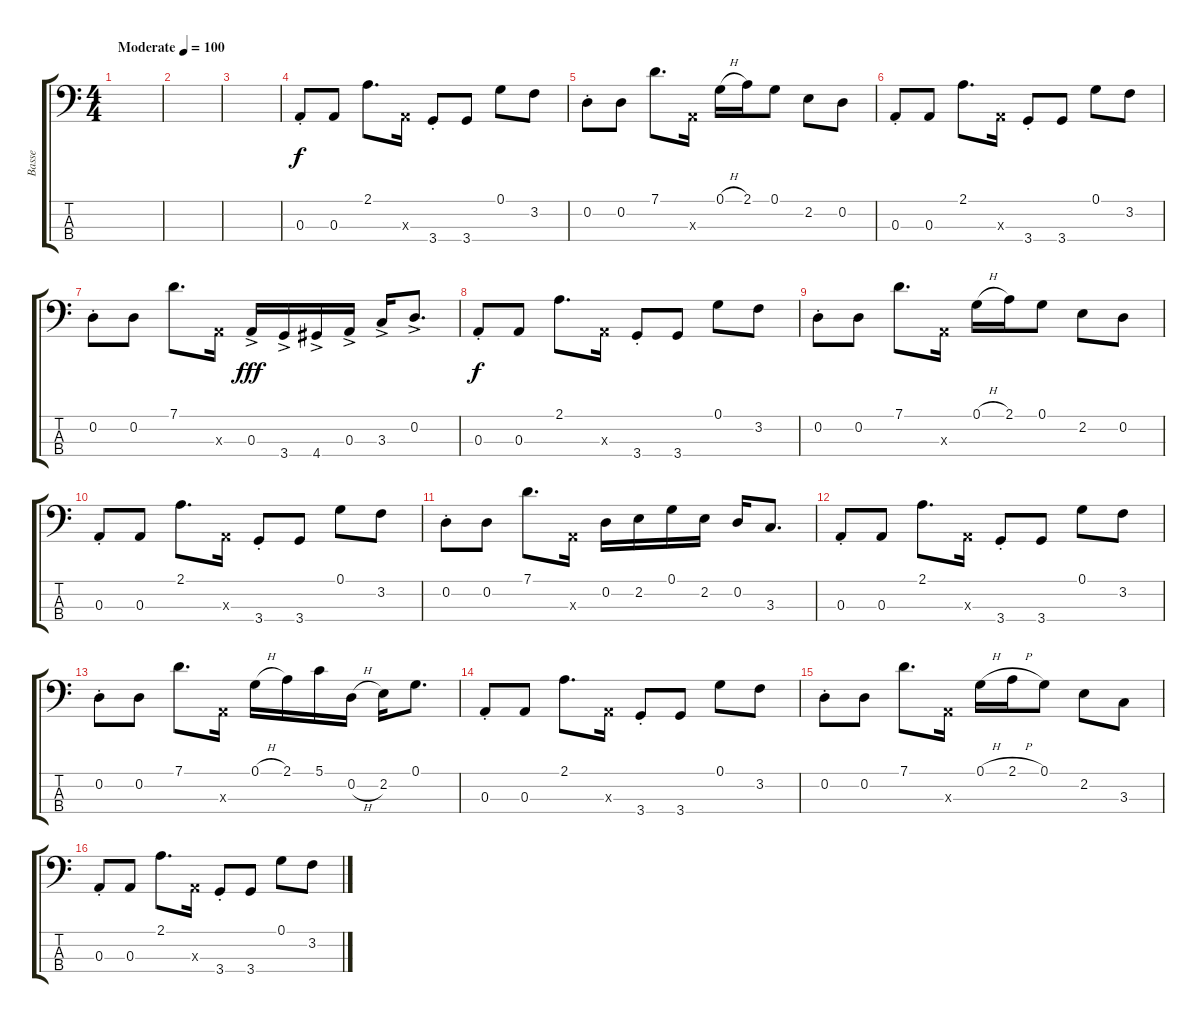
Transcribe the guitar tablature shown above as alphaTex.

\track ("Basse" "Basse") {instrument electricbasspick}
\staff {score tabs}
\tuning (G2 D2 A1 E1) {hide}
\ts (4 4)
\tempo (100 "Moderate")
\clef f4
\ks c
|
|
|
0.3{st}.8 0.3.8 2.1.8{d} 0.3{x}.16 3.4{st}.8 3.4.8 0.1.8 3.2.8 |
0.2{st}.8 0.2.8 7.1.8{d} 0.3{x}.16 0.1{h}.16 2.1.16 0.1.8 2.2.8 0.2.8 |
0.3{st}.8 0.3.8 2.1.8{d} 0.3{x}.16 3.4{st}.8 3.4.8 0.1.8 3.2.8 |
0.2{st}.8 0.2.8 7.1.8{d} 0.3{x}.16 0.3{ac}.16{dy fff} 3.4{ac}.16 4.4{ac}.16 0.3{ac}.16 3.3{ac}.16 0.2{ac}.8{d} |
0.3{st}.8{dy f} 0.3.8 2.1.8{d} 0.3{x}.16 3.4{st}.8 3.4.8 0.1.8 3.2.8 |
0.2{st}.8 0.2.8 7.1.8{d} 0.3{x}.16 0.1{h}.16 2.1.16 0.1.8 2.2.8 0.2.8 |
0.3{st}.8 0.3.8 2.1.8{d} 0.3{x}.16 3.4{st}.8 3.4.8 0.1.8 3.2.8 |
0.2{st}.8 0.2.8 7.1.8{d} 0.3{x}.16 0.2.16 2.2.16 0.1.16 2.2.16 0.2.16 3.3.8{d} |
0.3{st}.8 0.3.8 2.1.8{d} 0.3{x}.16 3.4{st}.8 3.4.8 0.1.8 3.2.8 |
0.2{st}.8 0.2.8 7.1.8{d} 0.3{x}.16 0.1{h}.16 2.1.16 5.1.16 0.2{h}.16 2.2.16 0.1.8{d} |
0.3{st}.8 0.3.8 2.1.8{d} 0.3{x}.16 3.4{st}.8 3.4.8 0.1.8 3.2.8 |
0.2{st}.8 0.2.8 7.1.8{d} 0.3{x}.16 0.1{h}.16 2.1{h}.16 0.1.8 2.2.8 3.3.8 |
0.3{st}.8 0.3.8 2.1.8{d} 0.3{x}.16 3.4{st}.8 3.4.8 0.1.8 3.2.8
